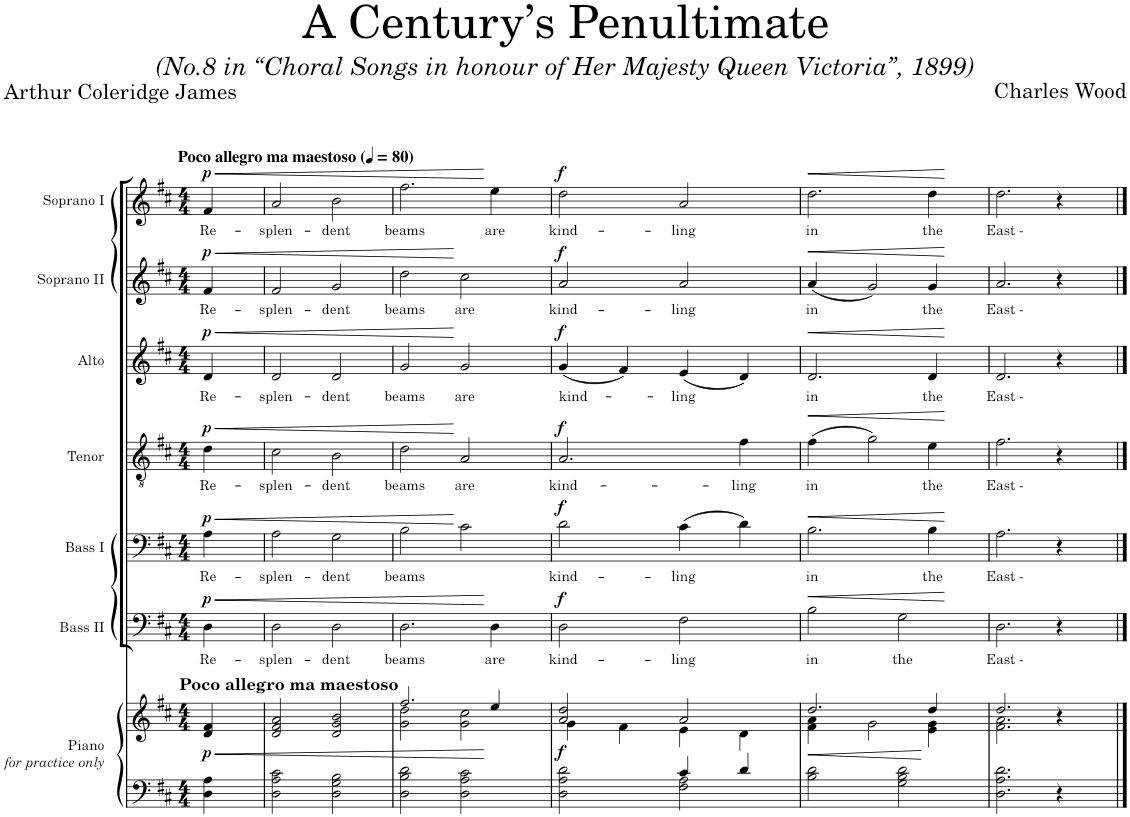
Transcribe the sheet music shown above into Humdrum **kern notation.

**kern	**kern	**dynam	**kern	**text	**dynam	**kern	**text	**dynam	**kern	**text	**dynam	**kern	**text	**dynam	**kern	**text	**dynam	**kern	**text	**dynam
*part7	*part7	*part7	*part6	*part6	*part6	*part5	*part5	*part5	*part4	*part4	*part4	*part3	*part3	*part3	*part2	*part2	*part2	*part1	*part1	*part1
*staff8	*staff7	*staff7/8	*staff6	*staff6	*staff6	*staff5	*staff5	*staff5	*staff4	*staff4	*staff4	*staff3	*staff3	*staff3	*staff2	*staff2	*staff2	*staff1	*staff1	*staff1
*I"Piano for practice only	*	*	*I"Bass II	*	*	*I"Bass I	*	*	*I"Tenor	*	*	*I"Alto	*	*	*I"Soprano II	*	*	*I"Soprano I	*	*
*I'Pno	*	*	*I'B. II	*	*	*I'B. I	*	*	*I'T.	*	*	*I'A.	*	*	*I'S. II	*	*	*I'S. I	*	*
*clefF4	*clefG2	*	*clefF4	*	*	*clefF4	*	*	*clefGv2	*	*	*clefG2	*	*	*clefG2	*	*	*clefG2	*	*
*k[f#c#]	*k[f#c#]	*	*k[f#c#]	*	*	*k[f#c#]	*	*	*k[f#c#]	*	*	*k[f#c#]	*	*	*k[f#c#]	*	*	*k[f#c#]	*	*
*M4/4	*M4/4	*	*M4/4	*	*	*M4/4	*	*	*M4/4	*	*	*M4/4	*	*	*M4/4	*	*	*M4/4	*	*
*MM80	*MM80	*	*MM80	*	*	*MM80	*	*	*MM80	*	*	*MM80	*	*	*MM80	*	*	*MM80	*	*
=	=	=	=	=	=	=	=	=	=	=	=	=	=	=	=	=	=	=	=	=
!	!	!	!	!	!	!	!	!	!	!	!	!	!	!	!	!	!	!LO:TX:a:B:t=Poco allegro ma maestoso	!	!
!	!LO:TX:a:B:t=Poco allegro ma maestoso	!	!	!	!	!	!	!	!	!	!	!	!	!	!	!	!	!	!	!
!	!	!LO:HP:b	!	!LO:LY:b	!LO:HP:b	!	!LO:LY:b	!LO:HP:b	!	!LO:LY:b	!LO:HP:b	!	!LO:LY:b	!LO:HP:b	!	!LO:LY:b	!LO:HP:b	!	!LO:LY:b	!LO:HP:b
!	!	!LO:DY:n=1:b	!	!	!LO:DY:n=1:a	!	!	!LO:DY:n=1:a	!	!	!LO:DY:n=1:a	!	!	!LO:DY:n=1:a	!	!	!LO:DY:n=1:a	!	!	!LO:DY:n=1:a
4D\ 4A\	4d/ 4f#/	< p	4D\	Re-	< p	4A\	Re-	< p	4d\	Re-	< p	4d/	Re-	< p	4f#/	Re-	< p	4f#/	Re-	< p
=1	=1	=1	=1	=1	=1	=1	=1	=1	=1	=1	=1	=1	=1	=1	=1	=1	=1	=1	=1	=1
!	!	!	!	!LO:LY:b	!	!	!LO:LY:b	!	!	!LO:LY:b	!	!	!LO:LY:b	!	!	!LO:LY:b	!	!	!LO:LY:b	!
2D\ 2A\ 2c#\	2d/ 2f#/ 2a/	.	2D\	-splen-	.	2A\	-splen-	.	2c#\	-splen-	.	2d/	-splen-	.	2f#/	-splen-	.	2a/	-splen-	.
!	!	!	!	!LO:LY:b	!	!	!LO:LY:b	!	!	!LO:LY:b	!	!	!LO:LY:b	!	!	!LO:LY:b	!	!	!LO:LY:b	!
2D\ 2G\ 2B\	2d/ 2g/ 2b/	.	2D\	-dent	.	2G\	-dent	.	2B\	-dent	.	2d/	-dent	.	2g/	-dent	.	2b\	-dent	.
=2	=2	=2	=2	=2	=2	=2	=2	=2	=2	=2	=2	=2	=2	=2	=2	=2	=2	=2	=2	=2
*	*^	*	*	*	*	*	*	*	*	*	*	*	*	*	*	*	*	*	*	*
!	!	!	!	!	!LO:LY:b	!	!	!LO:LY:b	!	!	!LO:LY:b	!	!	!LO:LY:b	!	!	!LO:LY:b	!	!	!LO:LY:b	!
2D\ 2B\ 2d\	2.ff#/	2g\ 2dd\	.	2.D\	beams	.	2B\	beams	.	2d\	beams	.	2g/	beams	.	2dd\	beams	.	2.ff#\	beams	.
!	!	!	!	!	!	!	!	!	!	!	!LO:LY:b	!	!	!LO:LY:b	!	!	!LO:LY:b	!	!	!	!
2D\ 2A\ 2c#\	.	2g\ 2cc#\	.	.	.	.	2c#\	.	[	2A/	are	[	2g/	are	[	2cc#\	are	[	.	.	.
!	!	!	!	!	!LO:LY:b	!	!	!	!	!	!	!	!	!	!	!	!	!	!	!LO:LY:b	!
.	4ee/	.	[	4D\	are	[	.	.	.	.	.	.	.	.	.	.	.	.	4ee\	are	[
=3	=3	=3	=3	=3	=3	=3	=3	=3	=3	=3	=3	=3	=3	=3	=3	=3	=3	=3	=3	=3	=3
*^	*	*	*	*	*	*	*	*	*	*	*	*	*	*	*	*	*	*	*	*	*
!	!	!	!	!LO:DY:b	!	!LO:LY:b	!LO:DY:a	!	!LO:LY:b	!LO:DY:a	!	!LO:LY:b	!LO:DY:a	!	!LO:LY:b	!LO:DY:a	!	!LO:LY:b	!LO:DY:a	!	!LO:LY:b	!LO:DY:a
2ryy	2D\ 2A\ 2d\	2a/ 2dd/	4g\	f	2D\	kind-	f	2d\	kind-	f	2.A/	kind-	f	(4g/	kind-	f	2a/	kind-	f	2dd\	kind-	f
.	.	.	4f#\	.	.	.	.	.	.	.	.	.	.	4f#/)	.	.	.	.	.	.	.	.
!	!	!	!	!	!	!LO:LY:b	!	!	!LO:LY:b	!	!	!	!	!	!LO:LY:b	!	!	!LO:LY:b	!	!	!LO:LY:b	!
4c#/	2F#\ 2A\	2a/	4e\	.	2F#\	-ling	.	(4c#\	-ling	.	.	.	.	(4e/	-ling	.	2a/	-ling	.	2a/	-ling	.
!	!	!	!	!	!	!	!	!	!	!	!	!LO:LY:b	!	!	!	!	!	!	!	!	!	!
4d/	.	.	4d\	.	.	.	.	4d\)	.	.	4f#\	-ling	.	4d/)	.	.	.	.	.	.	.	.
*v	*v	*	*	*	*	*	*	*	*	*	*	*	*	*	*	*	*	*	*	*	*	*
=4	=4	=4	=4	=4	=4	=4	=4	=4	=4	=4	=4	=4	=4	=4	=4	=4	=4	=4	=4	=4	=4
!	!	!	!LO:HP:b	!	!LO:LY:b	!LO:HP:b	!	!LO:LY:b	!LO:HP:b	!	!LO:LY:b	!LO:HP:b	!	!LO:LY:b	!LO:HP:b	!	!LO:LY:b	!LO:HP:b	!	!LO:LY:b	!LO:HP:b
2B\ 2d\	2.dd/	4f#\ 4a\	<	2B\	in	<	2.B\	in	<	(4f#\	in	<	2.d/	in	<	(4a/	in	<	2.dd\	in	<
.	.	2g\	.	.	.	.	.	.	.	2g\)	.	.	.	.	.	2g/)	.	.	.	.	.
!	!	!	!	!	!LO:LY:b	!	!	!	!	!	!	!	!	!	!	!	!	!	!	!	!
2G\ 2B\ 2d\	.	.	.	2G\	the	.	.	.	.	.	.	.	.	.	.	.	.	.	.	.	.
!	!	!	!	!	!	!	!	!LO:LY:b	!	!	!LO:LY:b	!	!	!LO:LY:b	!	!	!LO:LY:b	!	!	!LO:LY:b	!
.	4dd/	4e\ 4g\	[	.	.	.	4B\	the	.	4e\	the	.	4d/	the	.	4g/	the	.	4dd\	the	.
*	*v	*v	*	*	*	*	*	*	*	*	*	*	*	*	*	*	*	*	*	*	*
.	.	.	.	.	[	.	.	[	.	.	[	.	.	[	.	.	[	.	.	[
=5	=5	=5	=5	=5	=5	=5	=5	=5	=5	=5	=5	=5	=5	=5	=5	=5	=5	=5	=5	=5
*	*^	*	*	*	*	*	*	*	*	*	*	*	*	*	*	*	*	*	*	*
!	!	!	!	!	!LO:LY:b	!	!	!LO:LY:b	!	!	!LO:LY:b	!	!	!LO:LY:b	!	!	!LO:LY:b	!	!	!LO:LY:b	!
2.D\ 2.A\ 2.d\	2.dd/	2.f#\ 2.a\	.	2.D\	East -	.	2.A\	East -	.	2.f#\	East -	.	2.d/	East -	.	2.a/	East -	.	2.dd\	East -	.
4r	4r	4ryy	.	4r	.	.	4r	.	.	4r	.	.	4r	.	.	4r	.	.	4r	.	.
*	*v	*v	*	*	*	*	*	*	*	*	*	*	*	*	*	*	*	*	*	*	*
==	==	==	==	==	==	==	==	==	==	==	==	==	==	==	==	==	==	==	==	==
*-	*-	*-	*-	*-	*-	*-	*-	*-	*-	*-	*-	*-	*-	*-	*-	*-	*-	*-	*-	*-
